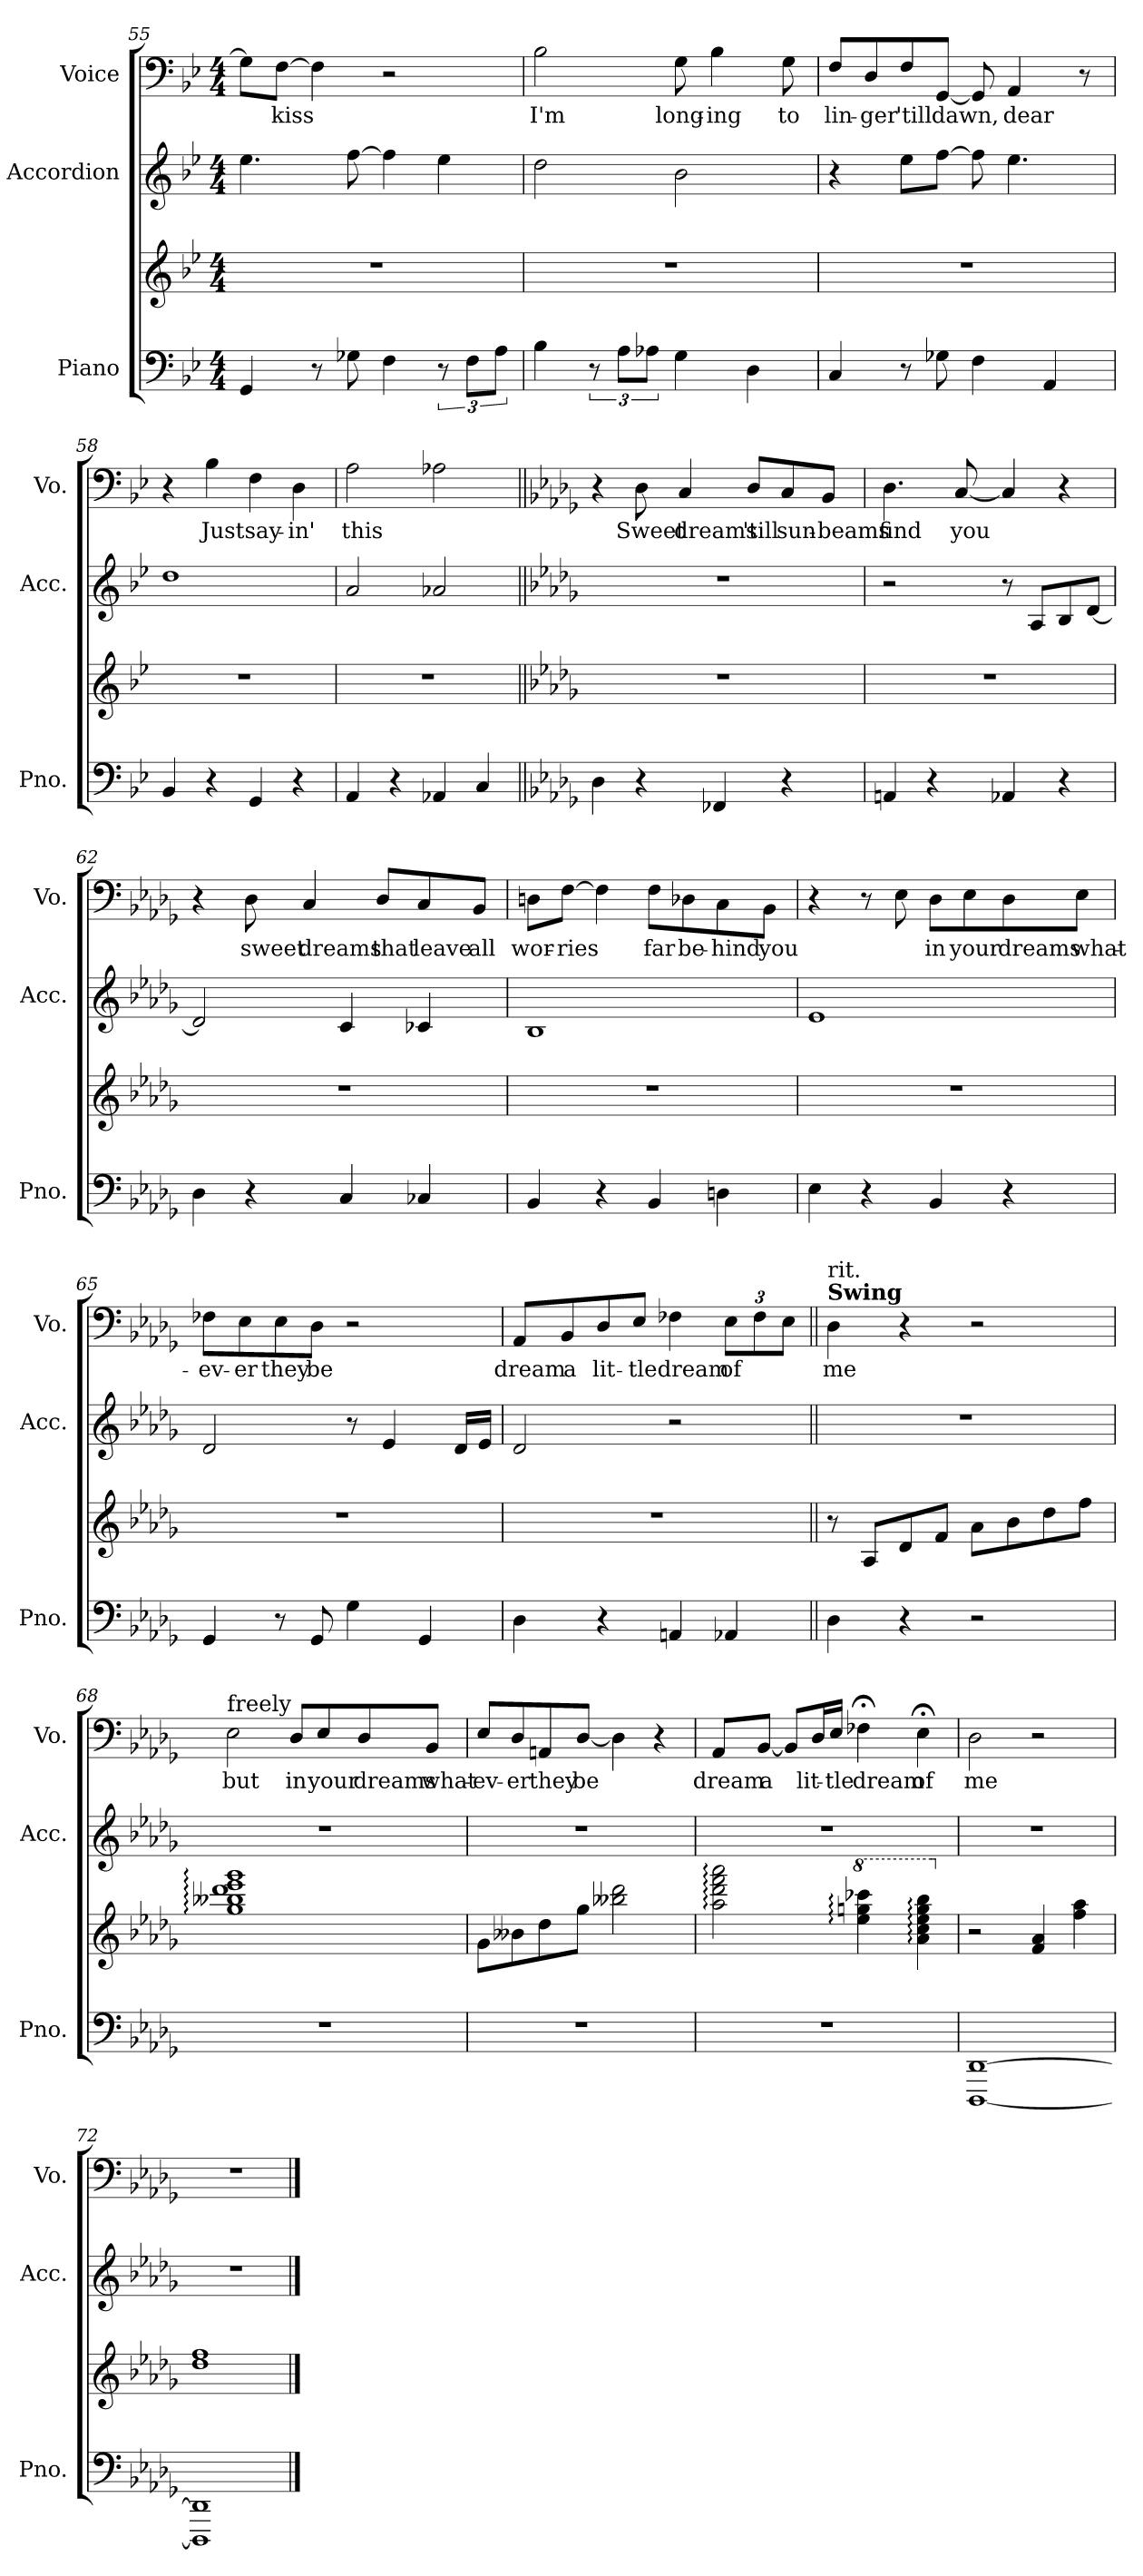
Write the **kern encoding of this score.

**kern	**kern	**kern	**kern	**text
*part3	*part3	*part2	*part1	*part1
*staff4	*staff3	*staff2	*staff1	*staff1
*I"Piano	*	*I"Accordion	*I"Voice	*
*I'Pno.	*	*I'Acc.	*I'Vo.	*
*clefF4	*clefG2	*clefG2	*clefF4	*
*k[b-e-]	*k[b-e-]	*k[b-e-]	*k[b-e-]	*
*M4/4	*M4/4	*M4/4	*M4/4	*
=55	=55	=55	=55	=55
4GG/	1r	4.ee-\	8G\L]	.
!	!	!	!	!LO:LY:b
.	.	.	[8F\J	kiss
8r	.	.	4F\]	.
8G-X\	.	[8ff\	.	.
4F\	.	4ff\]	2r	.
12r	.	4ee-\	.	.
12F\L	.	.	.	.
12A\J	.	.	.	.
!!LO:LB:g=z
=56	=56	=56	=56	=56
!	!	!	!	!LO:LY:b
4B-\	1r	2dd\	2B-\	I'm
12r	.	.	.	.
12A\L	.	.	.	.
12A-X\J	.	.	.	.
!	!	!	!	!LO:LY:b
4G\	.	2b-\	8G\	long-
!	!	!	!	!LO:LY:b
.	.	.	4B-\	-ing
4D\	.	.	.	.
!	!	!	!	!LO:LY:b
.	.	.	8G\	to
=57	=57	=57	=57	=57
!	!	!	!	!LO:LY:b
4C/	1r	4r	8F/L	lin-
!	!	!	!	!LO:LY:b
.	.	.	8D/	-ger
!	!	!	!	!LO:LY:b
8r	.	8ee-\L	8F/	'till
!	!	!	!	!LO:LY:b
8G-X\	.	[8ff\J	[8GG/J	dawn,
4F\	.	8ff\]	8GG/]	.
!	!	!	!	!LO:LY:b
.	.	4.ee-\	4AA/	dear
4AA/	.	.	.	.
.	.	.	8r	.
=58	=58	=58	=58	=58
4BB-/	1r	1dd	4r	.
!	!	!	!	!LO:LY:b
4r	.	.	4B-\	Just
!	!	!	!	!LO:LY:b
4GG/	.	.	4F\	say-
!	!	!	!	!LO:LY:b
4r	.	.	4D\	-in'
=59	=59	=59	=59	=59
!	!	!	!	!LO:LY:b
4AA/	1r	2a/	2A\	this
4r	.	.	.	.
4AA-X/	.	2a-X/	2A-X\	.
4C/	.	.	.	.
!!LO:LB:g=z
=60||	=60||	=60||	=60||	=60||
*k[b-e-a-d-g-]	*k[b-e-a-d-g-]	*k[b-e-a-d-g-]	*k[b-e-a-d-g-]	*
4D-\	1r	1r	4r	.
!	!	!	!	!LO:LY:b
4r	.	.	8D-\	Sweet
!	!	!	!	!LO:LY:b
.	.	.	4C/	dreams
4FF-X/	.	.	.	.
!	!	!	!	!LO:LY:b
.	.	.	8D-/L	'till
!	!	!	!	!LO:LY:b
4r	.	.	8C/	sun-
!	!	!	!	!LO:LY:b
.	.	.	8BB-/J	-beams
=61	=61	=61	=61	=61
!	!	!	!	!LO:LY:b
4AAn/	1r	2r	4.D-\	find
4r	.	.	.	.
!	!	!	!	!LO:LY:b
.	.	.	[8C/	you
4AA-X/	.	8r	4C/]	.
.	.	8A-/L	.	.
4r	.	8B-/	4r	.
.	.	[8d-/J	.	.
=62	=62	=62	=62	=62
4D-\	1r	2d-/]	4r	.
!	!	!	!	!LO:LY:b
4r	.	.	8D-\	sweet
!	!	!	!	!LO:LY:b
.	.	.	4C/	dreams
4C/	.	4c/	.	.
!	!	!	!	!LO:LY:b
.	.	.	8D-/L	that
!	!	!	!	!LO:LY:b
4C-X/	.	4c-X/	8C/	leave
!	!	!	!	!LO:LY:b
.	.	.	8BB-/J	all
!!LO:PB:g=z
=63	=63	=63	=63	=63
!	!	!	!	!LO:LY:b
4BB-/	1r	1B-	8Dn\L	wor-
!	!	!	!	!LO:LY:b
.	.	.	[8F\J	-ries
4r	.	.	4F\]	.
!	!	!	!	!LO:LY:b
4BB-/	.	.	8F\L	far
!	!	!	!	!LO:LY:b
.	.	.	8D-X\	be-
!	!	!	!	!LO:LY:b
4Dn\	.	.	8C\	-hind
!	!	!	!	!LO:LY:b
.	.	.	8BB-\J	you
=64	=64	=64	=64	=64
4E-\	1r	1e-	4r	.
4r	.	.	8r	.
.	.	.	8E-\	.
!	!	!	!	!LO:LY:b
4BB-/	.	.	8D-\L	in
!	!	!	!	!LO:LY:b
.	.	.	8E-\	your
!	!	!	!	!LO:LY:b
4r	.	.	8D-\	dreams
!	!	!	!	!LO:LY:b
.	.	.	8E-\J	what-
=65	=65	=65	=65	=65
!	!	!	!	!LO:LY:b
4GG-/	1r	2d-/	8F-X\L	-ev-
!	!	!	!	!LO:LY:b
.	.	.	8E-\	-er
!	!	!	!	!LO:LY:b
8r	.	.	8E-\	they
!	!	!	!	!LO:LY:b
8GG-/	.	.	8D-\J	be
4G-\	.	8r	2r	.
.	.	4e-/	.	.
4GG-/	.	.	.	.
.	.	16d-/LL	.	.
.	.	16e-/JJ	.	.
!!LO:LB:g=z
=66	=66	=66	=66	=66
!	!	!	!	!LO:LY:b
4D-\	1r	2d-/	8AA-/L	dream
!	!	!	!	!LO:LY:b
.	.	.	8BB-/	a
!	!	!	!	!LO:LY:b
4r	.	.	8D-/	lit-
!	!	!	!	!LO:LY:b
.	.	.	8E-/J	-tle
!	!	!	!	!LO:LY:b
4AAn/	.	2r	4F-X\	dream
*	*	*	*Xbrackettup	*
!	!	!	!	!LO:LY:b
4AA-X/	.	.	12E-\L	of
.	.	.	12F-\	.
.	.	.	12E-\J	.
=67||	=67||	=67||	=67||	=67||
!	!	!	!LO:TX:a:B:t=Swing	!
!	!	!	!LO:TX:a:t=rit.	!
!	!	!	!	!LO:LY:b
4D-\	8r	1r	4D-\	me
.	8A-/L	.	.	.
*	*	*	*MM95	*
4r	8d-/	.	4r	.
.	8f/J	.	.	.
*	*	*	*MM90	*
2r	8a-\L	.	2r	.
.	8b-\	.	.	.
.	8dd-\	.	.	.
.	8ff\J	.	.	.
=68	=68	=68	=68	=68
*	*	*	*MM70	*
!	!	!	!LO:TX:a:t=freely	!
!	!	!	!	!LO:LY:b
1r	1gg-: 1bb--X: 1ddd-: 1eee-: 1ggg-:	1r	2E-\	but
!	!	!	!	!LO:LY:b
.	.	.	8D-/L	in
!	!	!	!	!LO:LY:b
.	.	.	8E-/	your
!	!	!	!	!LO:LY:b
.	.	.	8D-/	dreams
!	!	!	!	!LO:LY:b
.	.	.	8BB-/J	what-
=69	=69	=69	=69	=69
!	!	!	!	!LO:LY:b
1r	8g-\L	1r	8E-/L	-ev-
!	!	!	!	!LO:LY:b
.	8b--X\	.	8D-/	-er
!	!	!	!	!LO:LY:b
.	8dd-\	.	8AAn/	they
!	!	!	!	!LO:LY:b
.	8gg-\J	.	[8D-/J	be
.	2bb--X\ 2ddd-\	.	4D-\]	.
.	.	.	4r	.
!!LO:LB:g=z
=70	=70	=70	=70	=70
!	!	!	!	!LO:LY:b
1r	2aa-\: 2ddd-\: 2fff\: 2aaa-\:	1r	8AA-/L	dream
!	!	!	!	!LO:LY:b
.	.	.	[8BB-/J	a
.	.	.	8BB-/L]	.
!	!	!	!	!LO:LY:b
.	.	.	16D-/L	lit-
!	!	!	!	!LO:LY:b
.	.	.	16E-/JJ	-tle
*	*8va	*	*	*
*	*	*	*MM50	*
!	!	!	!	!LO:LY:b
.	4eee-\: 4gggn\: 4cccc-X\:	.	4F-X;<\	dream
*	*	*	*MM40	*
!	!	!	!	!LO:LY:b
.	4aa-\: 4ccc\: 4eee-\: 4ggg\: 4bbb-\:	.	4E-;<\	of
=71	=71	=71	=71	=71
*	*X8va	*	*	*
*	*	*	*MM80	*
!	!	!	!	!LO:LY:b
[1DDD- [1DD-	2r	1r	2D-\	me
.	4f/ 4a-/	.	2r	.
.	4ff\ 4aa-\	.	.	.
=72	=72	=72	=72	=72
1DDD-] 1DD-]	1dd- 1ff	1r	1r	.
==	==	==	==	==
*-	*-	*-	*-	*-
